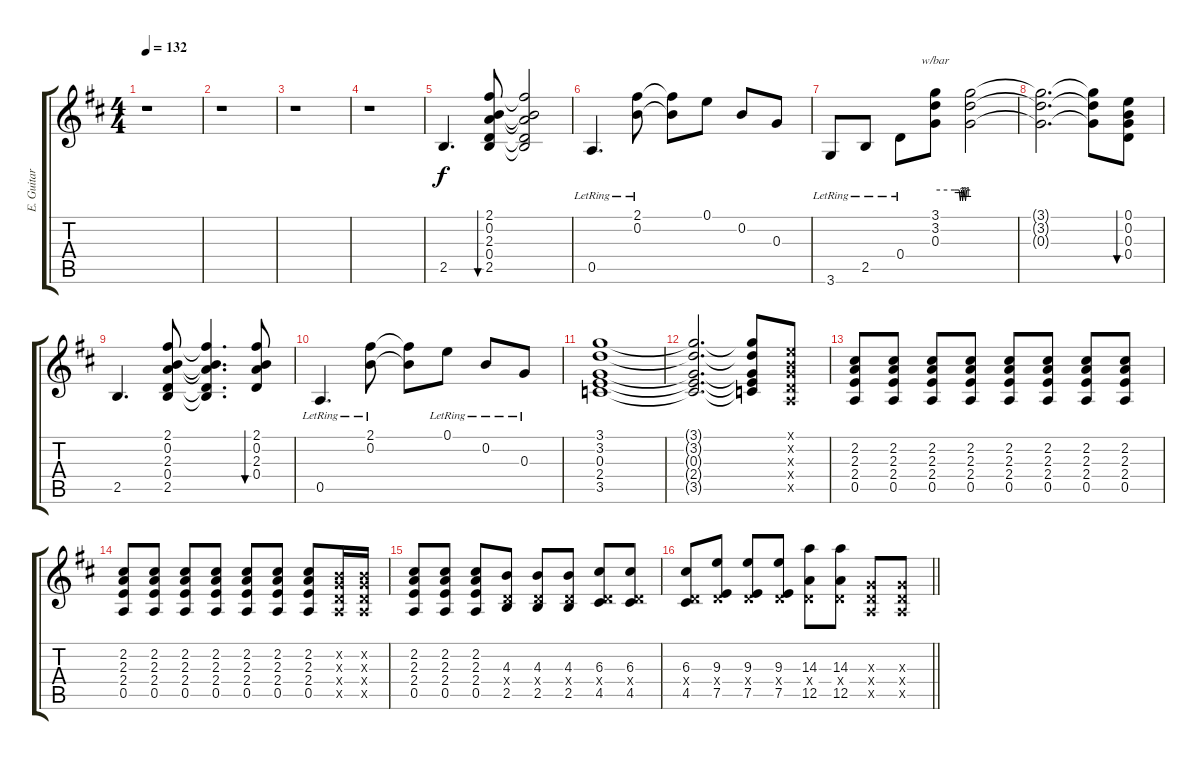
\track ("E. Guitar II" "E. Guitar ") {instrument overdrivenguitar}
\staff {score tabs}
\tuning (E4 B3 G3 D3 A2 E2) {hide}
\ts (4 4)
\tempo 132
\clef g2
\ks d
r.1{dy f} |
r.1 |
r.1 |
r.1 |
2.5.4{d} (2.1 0.2 2.3 0.4 2.5).8{bu 240} (2.1{t} 0.2{t} 2.3{t} 0.4{t} 2.5{t}).2 |
0.5{lr}.4{d} (2.1{lr} 0.2{lr}).8 (2.1{t} 0.2{t}).8 0.1.8 0.2.8 0.3.8 |
3.6{lr}.8 2.5{lr}.8 0.4{lr}.8 (3.1 3.2 0.3).8{tbe (custom default 0 0 33 0 41 0 43 -4 45 0 47 -4 49 0 52 -4 54 0 60 0)} (3.1{t} 3.2{t} 0.3{t}).2 |
(3.1{t} 3.2{t} 0.3{t}).2{d} (3.1{t} 3.2{t} 0.3{t}).8 (0.1 0.2 0.3 0.4).8{bu 240} |
2.5.4{d} (2.1 0.2 2.3 0.4 2.5).8 (2.1{t} 0.2{t} 2.3{t} 0.4{t} 2.5{t}).4{d} (2.1 0.2 2.3 0.4).8{bu 240} |
0.5{lr}.4{d} (2.1{lr} 0.2{lr}).8 (2.1{t} 0.2{t}).8 0.1{lr}.8 0.2{lr}.8 0.3{lr}.8 |
(3.1 3.2 0.3 2.4 3.5).1 |
(3.1{t} 3.2{t} 0.3{t} 2.4{t} 3.5{t}).2{d} (3.1{t} 3.2{t} 0.3{t} 2.4{t} 3.5{t}).8 (0.1{x} 0.2{x} 0.3{x} 0.4{x} 0.5{x}).8 |
(2.2 2.3 2.4 0.5).8 (2.2 2.3 2.4 0.5).8 (2.2 2.3 2.4 0.5).8 (2.2 2.3 2.4 0.5).8 (2.2 2.3 2.4 0.5).8 (2.2 2.3 2.4 0.5).8 (2.2 2.3 2.4 0.5).8 (2.2 2.3 2.4 0.5).8 |
(2.2 2.3 2.4 0.5).8 (2.2 2.3 2.4 0.5).8 (2.2 2.3 2.4 0.5).8 (2.2 2.3 2.4 0.5).8 (2.2 2.3 2.4 0.5).8 (2.2 2.3 2.4 0.5).8 (2.2 2.3 2.4 0.5).8 (0.2{x} 0.3{x} 0.4{x} 0.5{x}).16 (0.2{x} 0.3{x} 0.4{x} 0.5{x}).16 |
(2.2 2.3 2.4 0.5).8 (2.2 2.3 2.4 0.5).8 (2.2 2.3 2.4 0.5).8 (4.3 0.4{x} 2.5).8 (4.3 0.4{x} 2.5).8 (4.3 0.4{x} 2.5).8 (6.3 0.4{x} 4.5).8 (6.3 0.4{x} 4.5).8 |
\barLineRight lightlight
(6.3 0.4{x} 4.5).8 (9.3 0.4{x} 7.5).8 (9.3 0.4{x} 7.5).8 (9.3 0.4{x} 7.5).8 (14.3 0.4{x} 12.5).8 (14.3 0.4{x} 12.5).8 (0.3{x} 0.4{x} 0.5{x}).8 (0.3{x} 0.4{x} 0.5{x}).8
